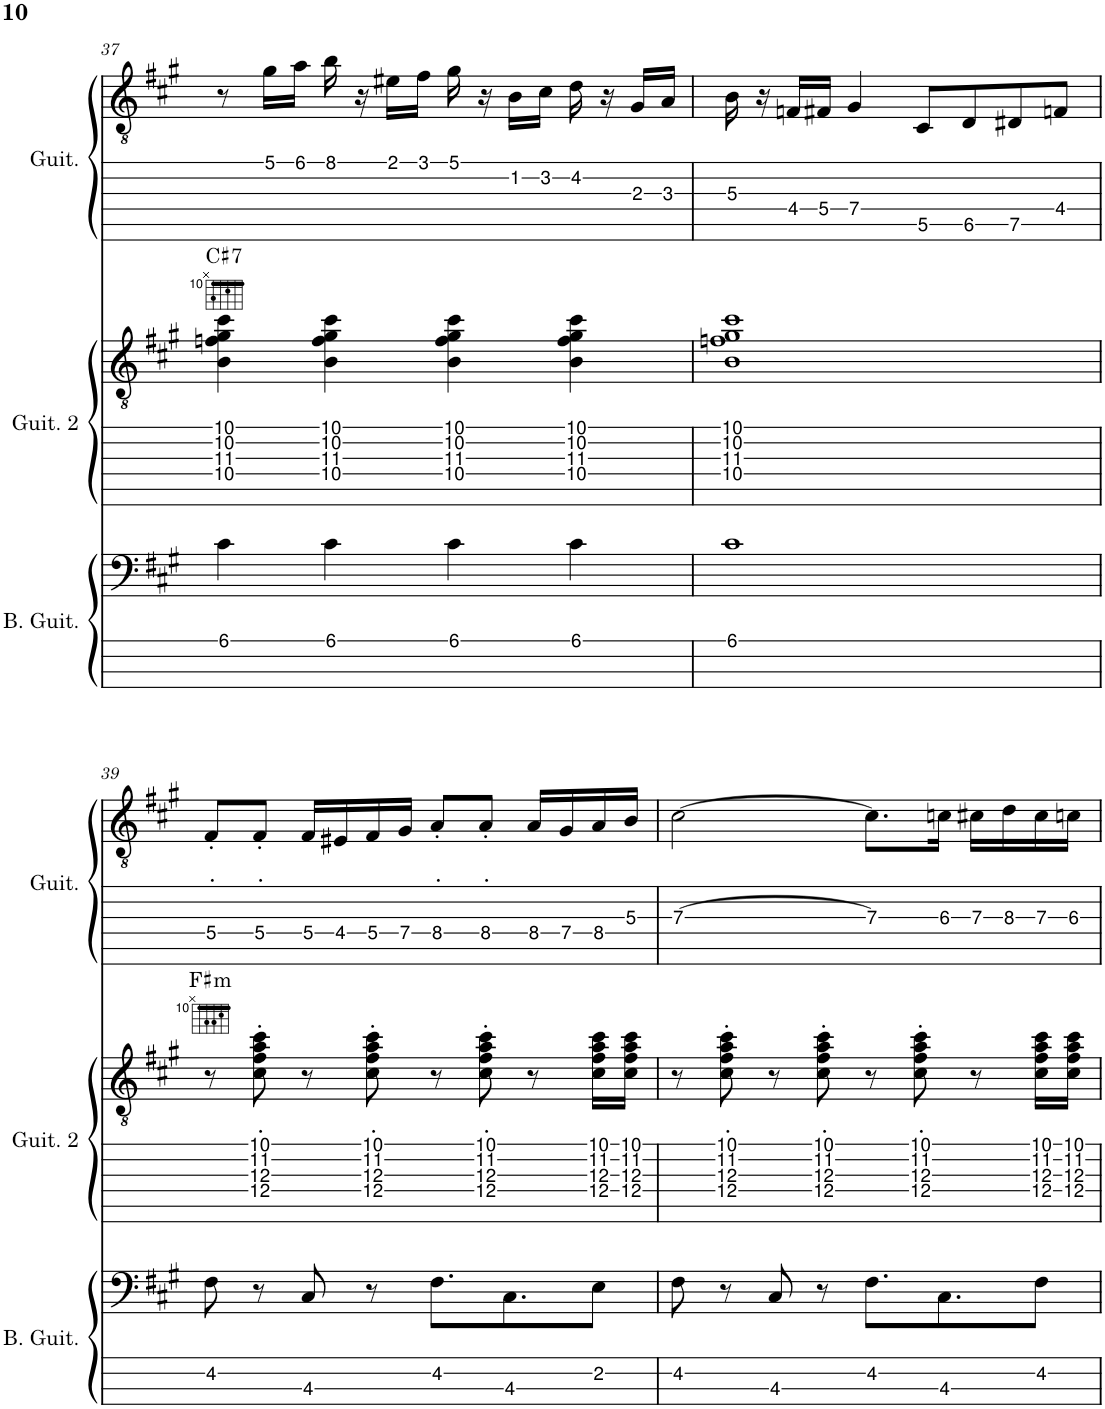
**kern	**kern	**kern	**kern	**harte	**kern	**kern
*part3	*part3	*part2	*part2	*part2	*part1	*part1
*staff6	*staff5	*staff4	*staff3	*	*staff2	*staff1
*I"Bass Guitar	*	*I"Guitar (rythm)	*	*	*I"Guitar (solo)	*
*I'B. Guit.	*	*I'Guit. 2	*	*	*I'Guit.	*
!!LO:PB:g=z
*	*clefF4	*	*clefGv2	*	*	*clefGv2
*Trd7c12	*Trd7c12	*	*	*	*	*
*k[f#c#g#]	*k[f#c#g#]	*k[f#c#g#]	*k[f#c#g#]	*	*k[f#c#g#]	*k[f#c#g#]
*M4/4	*M4/4	*M4/4	*M4/4	*	*M4/4	*M4/4
=37	=37	=37	=37	=37	=37	=37
!	!	!	!	!LO:H:kt=7	!	!
4c#	4c#\	4B 4fn 4g# 4cc#	4B\ 4fn\ 4g#\ 4cc#\	C#:7	8r	8r
.	.	.	.	.	16g#LL	16g#\LL
.	.	.	.	.	16aJJ	16a\JJ
4c#	4c#\	4B 4f 4g# 4cc#	4B\ 4f\ 4g#\ 4cc#\	.	16b	16b\
.	.	.	.	.	16r	16r
.	.	.	.	.	16e#XLL	16e#X\LL
.	.	.	.	.	16f#JJ	16f#\JJ
4c#	4c#\	4B 4f 4g# 4cc#	4B\ 4f\ 4g#\ 4cc#\	.	16g#	16g#\
.	.	.	.	.	16r	16r
.	.	.	.	.	16BLL	16B\LL
.	.	.	.	.	16c#JJ	16c#\JJ
4c#	4c#\	4B 4f 4g# 4cc#	4B\ 4f\ 4g#\ 4cc#\	.	16d	16d\
.	.	.	.	.	16r	16r
.	.	.	.	.	16G#LL	16G#/LL
.	.	.	.	.	16AJJ	16A/JJ
=38	=38	=38	=38	=38	=38	=38
1c#	1c#	1B 1fn 1g# 1cc#	1B 1fn 1g# 1cc#	.	16B	16B\
.	.	.	.	.	16r	16r
.	.	.	.	.	16FLL	16Fn/LL
.	.	.	.	.	16F#JJ	16F#X/JJ
.	.	.	.	.	4G#	4G#/
.	.	.	.	.	8C#L	8C#/L
.	.	.	.	.	8DJ	8D/
.	.	.	.	.	8D#L	8D#X/
.	.	.	.	.	8FJ	8Fn/J
!!LO:LB:g=z
=39	=39	=39	=39	=39	=39	=39
!	!	!	!	!LO:H:kt=m	!	!
8F#	8F#\	8r	8r	F#:min	8F#'L	8F#'/L
8r	8r	8c#' 8f#' 8a' 8cc#'	8c#\' 8f#\' 8a\' 8cc#\'	.	8F#'J	8F#'/J
8C#	8C#/	8r	8r	.	16F#LL	16F#/LL
.	.	.	.	.	16E#J	16E#X/
8r	8r	8c#' 8f#' 8a' 8cc#'	8c#\' 8f#\' 8a\' 8cc#\'	.	16F#L	16F#/
.	.	.	.	.	16G#JJ	16G#/JJ
8.F#L	8.F#\L	8r	8r	.	8A'L	8A'/L
.	.	8c#' 8f#' 8a' 8cc#'	8c#\' 8f#\' 8a\' 8cc#\'	.	8A'J	8A'/J
8.C#J	8.C#\	.	.	.	.	.
.	.	8r	8r	.	16ALL	16A/LL
.	.	.	.	.	16G#J	16G#/
8EJ	8E\J	16c#\ 16f#\ 16a\ 16cc#\LL	16c#\ 16f#\ 16a\ 16cc#\LL	.	16AL	16A/
.	.	16c#\ 16f#\ 16a\ 16cc#\JJ	16c#\ 16f#\ 16a\ 16cc#\JJ	.	16BJJ	16B/JJ
=40	=40	=40	=40	=40	=40	=40
8F#	8F#\	8r	8r	.	[2c#	[2c#\
8r	8r	8c#' 8f#' 8a' 8cc#'	8c#\' 8f#\' 8a\' 8cc#\'	.	.	.
8C#	8C#/	8r	8r	.	.	.
8r	8r	8c#' 8f#' 8a' 8cc#'	8c#\' 8f#\' 8a\' 8cc#\'	.	.	.
8.F#L	8.F#\L	8r	8r	.	8.c#L]	8.c#\L]
.	.	8c#' 8f#' 8a' 8cc#'	8c#\' 8f#\' 8a\' 8cc#\'	.	.	.
8.C#J	8.C#\	.	.	.	16cnJk	16cn\Jk
.	.	8r	8r	.	16c#XLL	16c#X\LL
.	.	.	.	.	16dJ	16d\
8F#J	8F#\J	16c#\ 16f#\ 16a\ 16cc#\LL	16c#\ 16f#\ 16a\ 16cc#\LL	.	16c#L	16c#\
.	.	16c#\ 16f#\ 16a\ 16cc#\JJ	16c#\ 16f#\ 16a\ 16cc#\JJ	.	16cJJ	16cn\JJ
=	=	=	=	=	=	=
*-	*-	*-	*-	*-	*-	*-
